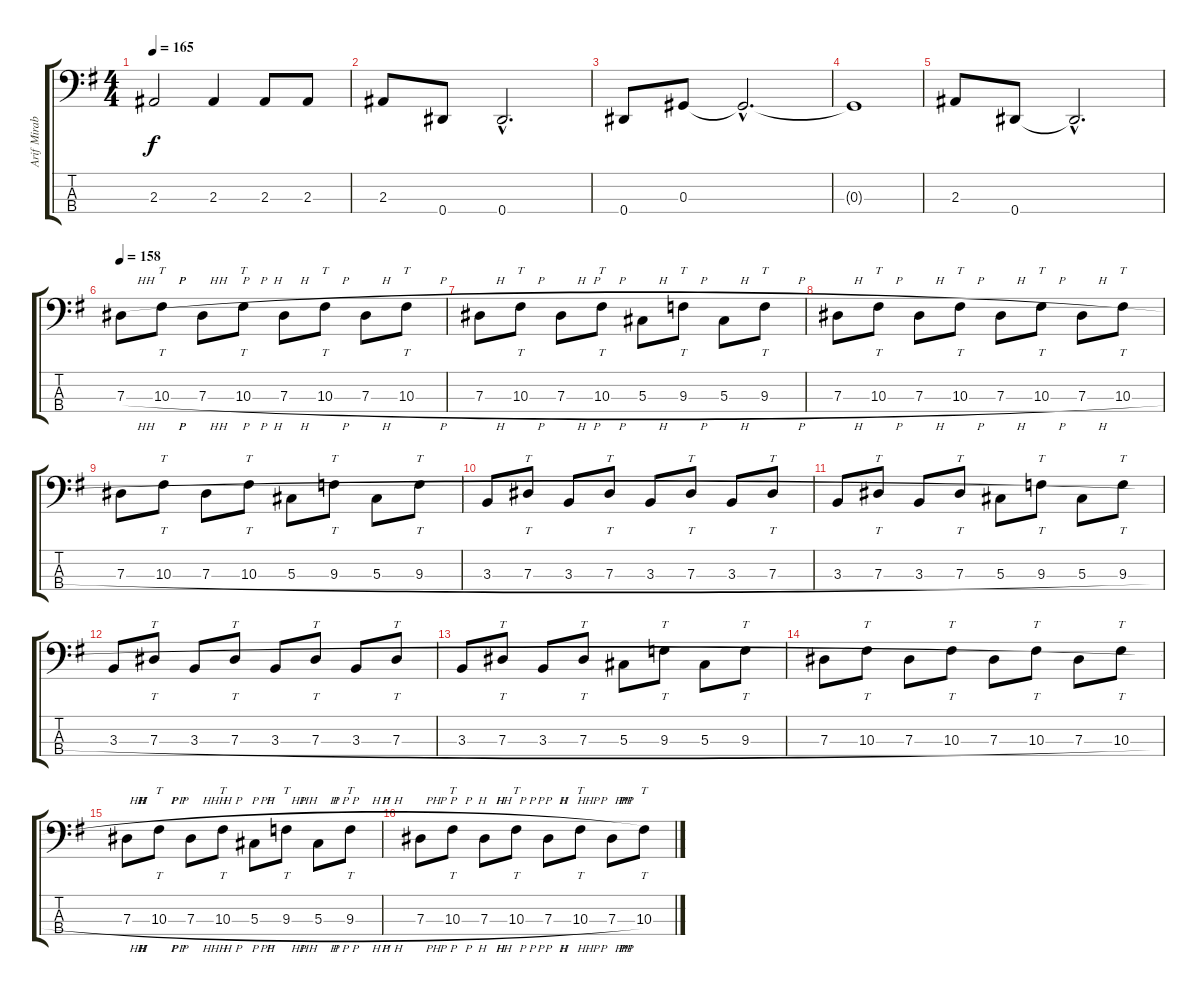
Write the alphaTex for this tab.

\track ("Arif Mirabdolbaghi" "Arif Mirab") {instrument electricbassfinger}
\staff {score tabs}
\tuning (Gb2 Db2 Ab1 Eb1) {hide}
\ts (4 4)
\tempo 165
\clef f4
\ks g
2.3.2{dy f} 2.3.4 2.3.8 2.3.8 |
2.3.8 0.4.8 0.4{hac}.2{d} |
0.4.8 0.3.8 0.3{hac t}.2{d} |
0.3{t}.1 |
2.3.8 0.4.8 0.4{hac t}.2{d} |
\tempo 158
7.3{h}.8 10.3{h}.8{tt} 7.3{h}.8 10.3{h}.8{tt} 7.3{h}.8 10.3{h}.8{tt} 7.3{h}.8 10.3{h}.8{tt} |
7.3{h}.8 10.3{h}.8{tt} 7.3{h}.8 10.3{h}.8{tt} 5.3{h}.8 9.3{h}.8{tt} 5.3{h}.8 9.3{h}.8{tt} |
7.3{h}.8 10.3{h}.8{tt} 7.3{h}.8 10.3{h}.8{tt} 7.3{h}.8 10.3{h}.8{tt} 7.3{h}.8 10.3{h}.8{tt} |
7.3{h}.8 10.3{h}.8{tt} 7.3{h}.8 10.3{h}.8{tt} 5.3{h}.8 9.3{h}.8{tt} 5.3{h}.8 9.3{h}.8{tt} |
3.3{h}.8 7.3{h}.8{tt} 3.3{h}.8 7.3{h}.8{tt} 3.3{h}.8 7.3{h}.8{tt} 3.3{h}.8 7.3{h}.8{tt} |
3.3{h}.8 7.3{h}.8{tt} 3.3{h}.8 7.3{h}.8{tt} 5.3{h}.8 9.3{h}.8{tt} 5.3{h}.8 9.3{h}.8{tt} |
3.3{h}.8 7.3{h}.8{tt} 3.3{h}.8 7.3{h}.8{tt} 3.3{h}.8 7.3{h}.8{tt} 3.3{h}.8 7.3{h}.8{tt} |
3.3{h}.8 7.3{h}.8{tt} 3.3{h}.8 7.3{h}.8{tt} 5.3{h}.8 9.3{h}.8{tt} 5.3{h}.8 9.3{h}.8{tt} |
7.3{h}.8 10.3{h}.8{tt} 7.3{h}.8 10.3{h}.8{tt} 7.3{h}.8 10.3{h}.8{tt} 7.3{h}.8 10.3{h}.8{tt} |
7.3{h}.8 10.3{h}.8{tt} 7.3{h}.8 10.3{h}.8{tt} 5.3{h}.8 9.3{h}.8{tt} 5.3{h}.8 9.3{h}.8{tt} |
7.3{h}.8 10.3{h}.8{tt} 7.3{h}.8 10.3{h}.8{tt} 7.3{h}.8 10.3{h}.8{tt} 7.3{h}.8 10.3{h}.8{tt}
